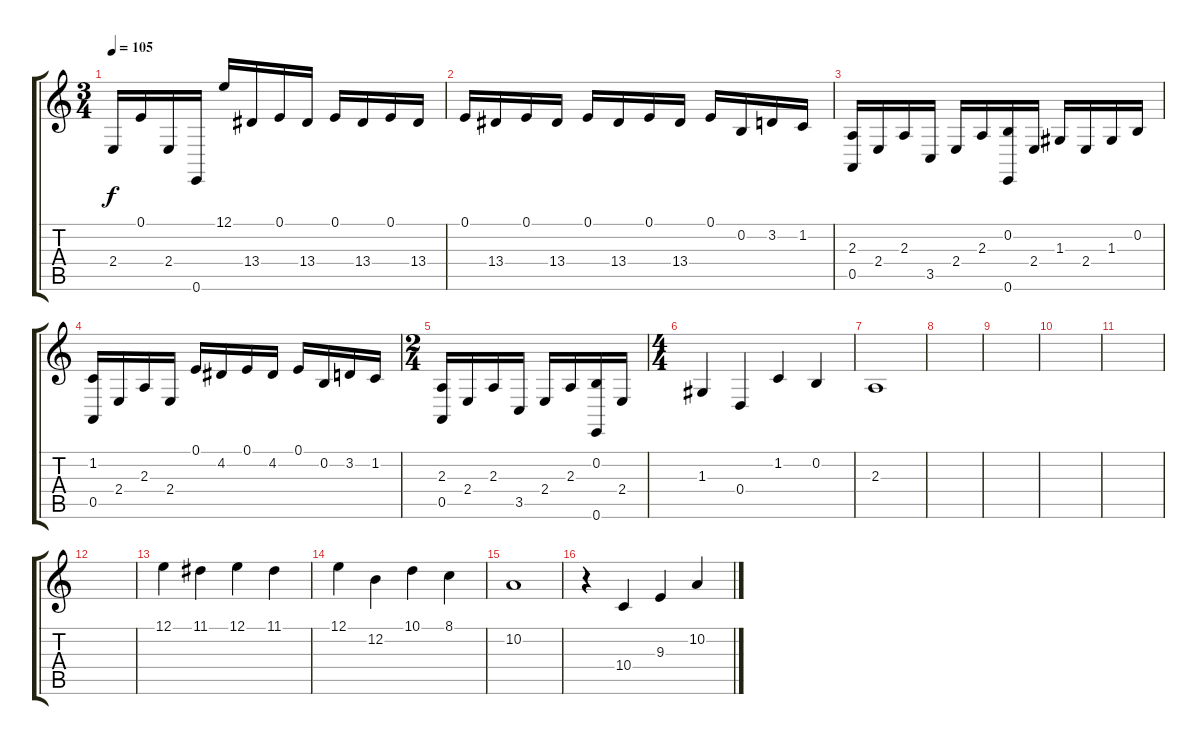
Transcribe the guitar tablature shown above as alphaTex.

\track "" {instrument stringensemble1}
\staff {score tabs}
\tuning (E4 B3 G3 D3 A2 E2) {hide}
\ts (3 4)
\tempo 105
\clef g2
\ks c
2.4.16{dy f} 0.1.16 2.4.16 0.6.16 12.1.16 13.4.16 0.1.16 13.4.16 0.1.16 13.4.16 0.1.16 13.4.16 |
0.1.16 13.4.16 0.1.16 13.4.16 0.1.16 13.4.16 0.1.16 13.4.16 0.1.16 0.2.16 3.2.16 1.2.16 |
(2.3 0.5).16 2.4.16 2.3.16 3.5.16 2.4.16 2.3.16 (0.2 0.6).16 2.4.16 1.3.16 2.4.16 1.3.16 0.2.16 |
(1.2 0.5).16 2.4.16 2.3.16 2.4.16 0.1.16 4.2.16 0.1.16 4.2.16 0.1.16 0.2.16 3.2.16 1.2.16 |
\ts (2 4)
(2.3 0.5).16 2.4.16 2.3.16 3.5.16 2.4.16 2.3.16 (0.2 0.6).16 2.4.16 |
\ts (4 4)
1.3.4 0.4.4 1.2.4 0.2.4 |
2.3.1 |
|
|
|
|
|
12.1.4 11.1.4 12.1.4 11.1.4 |
12.1.4 12.2.4 10.1.4 8.1.4 |
10.2.1 |
r.4 10.4.4 9.3.4 10.2.4
